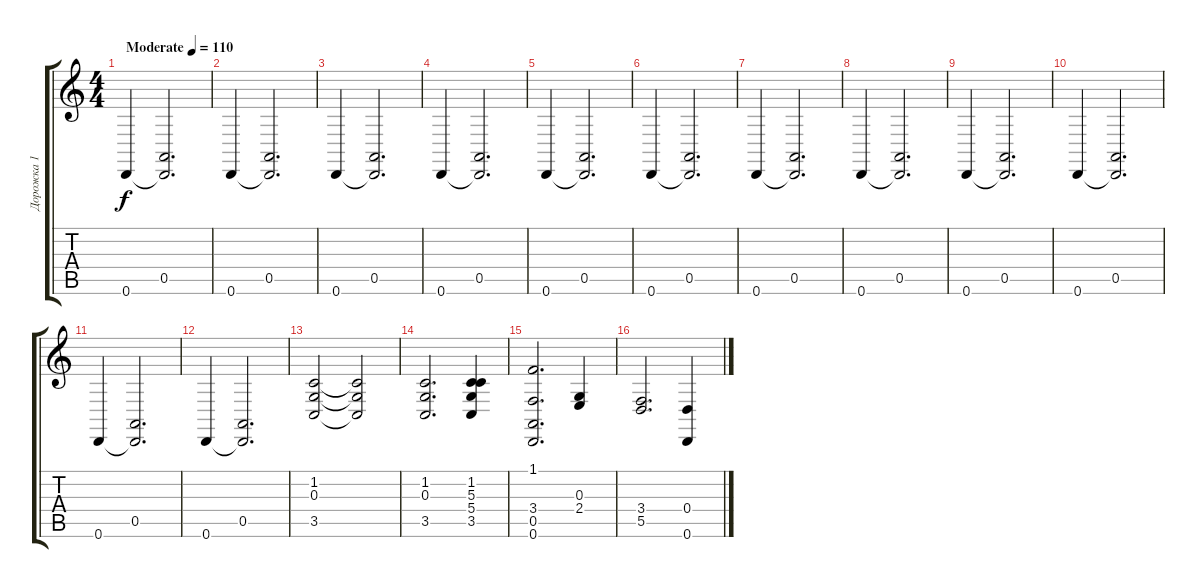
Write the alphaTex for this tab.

\track ("Дорожка 1" "Дорожка 1") {instrument cello}
\staff {score tabs}
\tuning (E4 B3 G3 D3 A2 D2) {hide}
\ts (4 4)
\tempo (110 "Moderate")
\clef g2
\ks c
0.6.4{dy f instrument cello} (0.5 0.6{t}).2{d} |
0.6.4 (0.5 0.6{t}).2{d} |
0.6.4 (0.5 0.6{t}).2{d} |
0.6.4 (0.5 0.6{t}).2{d} |
0.6.4 (0.5 0.6{t}).2{d} |
0.6.4 (0.5 0.6{t}).2{d} |
0.6.4 (0.5 0.6{t}).2{d} |
0.6.4 (0.5 0.6{t}).2{d} |
0.6.4 (0.5 0.6{t}).2{d} |
0.6.4 (0.5 0.6{t}).2{d} |
0.6.4 (0.5 0.6{t}).2{d} |
0.6.4 (0.5 0.6{t}).2{d} |
(1.2 0.3 3.5).2 (1.2{t} 0.3{t} 3.5{t}).2 |
(1.2 0.3 3.5).2{d} (1.2 5.3 5.4 3.5).4 |
(1.1 3.4 0.5 0.6).2{d} (0.3 2.4).4 |
(3.4 5.5).2{d} (0.4 0.6).4
